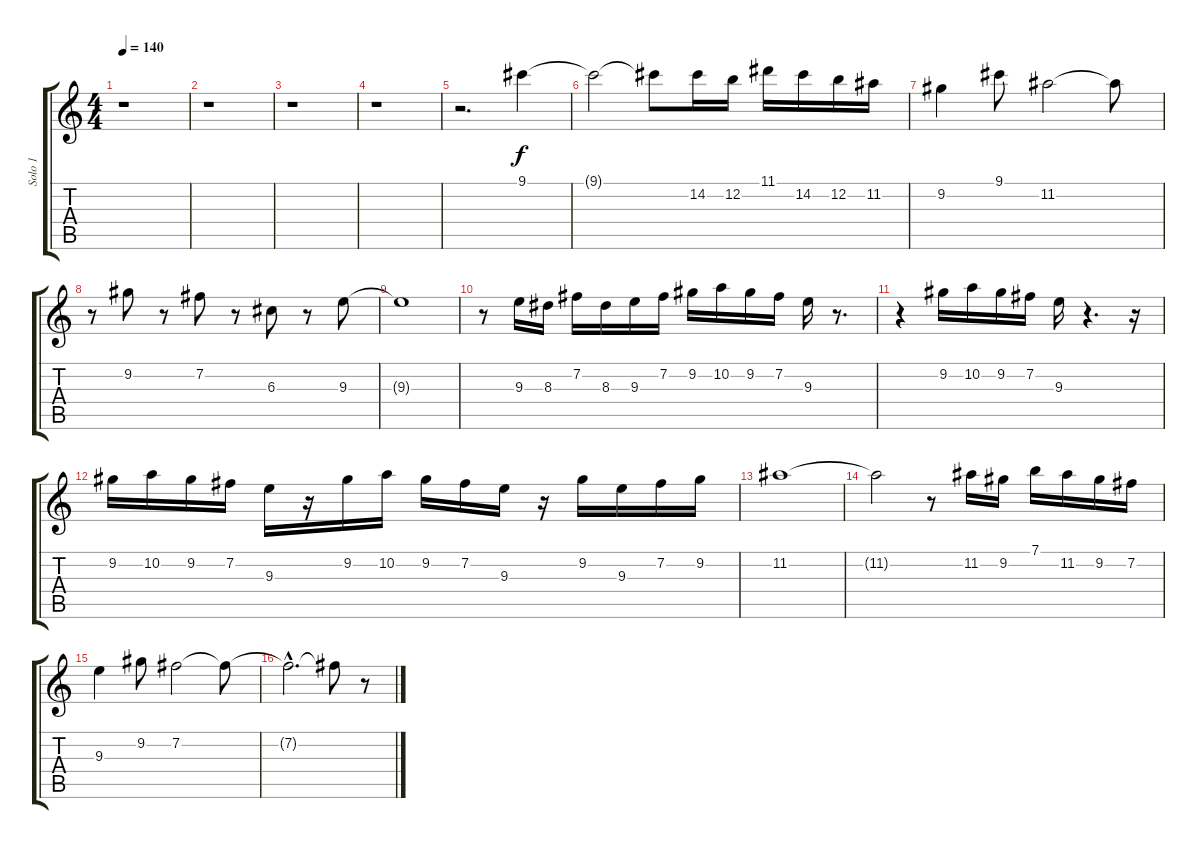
\track ("Solo 1" "Solo 1") {instrument overdrivenguitar}
\staff {score tabs}
\tuning (E4 B3 G3 D3 A2 E2) {hide}
\ts (4 4)
\tempo 140
\clef g2
\ks c
r.1{dy f} |
r.1 |
r.1 |
r.1 |
r.2{d} 9.1.4{balance 10} |
9.1{t}.2 9.1{t}.8 14.2.16 12.2.16 11.1.16 14.2.16 12.2.16 11.2.16 |
9.2.4 9.1.8 11.2.2 11.2{t}.8 |
r.8 9.2.8 r.8 7.2.8 r.8 6.3.8 r.8 9.3.8 |
9.3{t}.1 |
r.8 9.3.16 8.3.16 7.2.16 8.3.16 9.3.16 7.2.16 9.2.16 10.2.16 9.2.16 7.2.16 9.3.16 r.8{d} |
r.4 9.2.16 10.2.16 9.2.16 7.2.16 9.3.16 r.4{d} r.16 |
9.2.16 10.2.16 9.2.16 7.2.16 9.3.16 r.16 9.2.16 10.2.16 9.2.16 7.2.16 9.3.16 r.16 9.2.16 9.3.16 7.2.16 9.2.16 |
11.2.1 |
11.2{t}.2 r.8 11.2.16 9.2.16 7.1.16 11.2.16 9.2.16 7.2.16 |
9.3.4 9.2.8 7.2.2 7.2{t}.8 |
7.2{hac t}.2{d} 7.2{t}.8 r.8
